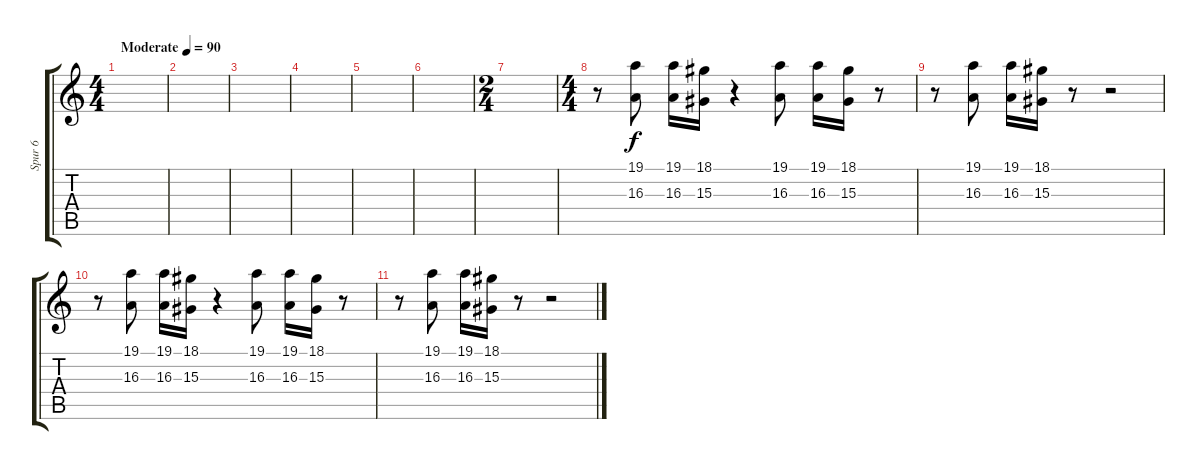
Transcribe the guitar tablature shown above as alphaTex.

\track ("Spur 6" "Spur 6") {instrument lead1square}
\staff {score tabs}
\tuning (D4 A3 F3 C3 G2 C2) {hide}
\ts (4 4)
\tempo (90 "Moderate")
\clef g2
\ks c
|
|
|
|
|
|
\ts (2 4)
|
\ts (4 4)
r.8 (19.1 16.3).8 (19.1 16.3).16 (18.1 15.3).16 r.4 (19.1 16.3).8 (19.1 16.3).16 (18.1 15.3).16 r.8 |
r.8 (19.1 16.3).8 (19.1 16.3).16 (18.1 15.3).16 r.8 r.2 |
r.8 (19.1 16.3).8 (19.1 16.3).16 (18.1 15.3).16 r.4 (19.1 16.3).8 (19.1 16.3).16 (18.1 15.3).16 r.8 |
r.8 (19.1 16.3).8 (19.1 16.3).16 (18.1 15.3).16 r.8 r.2
